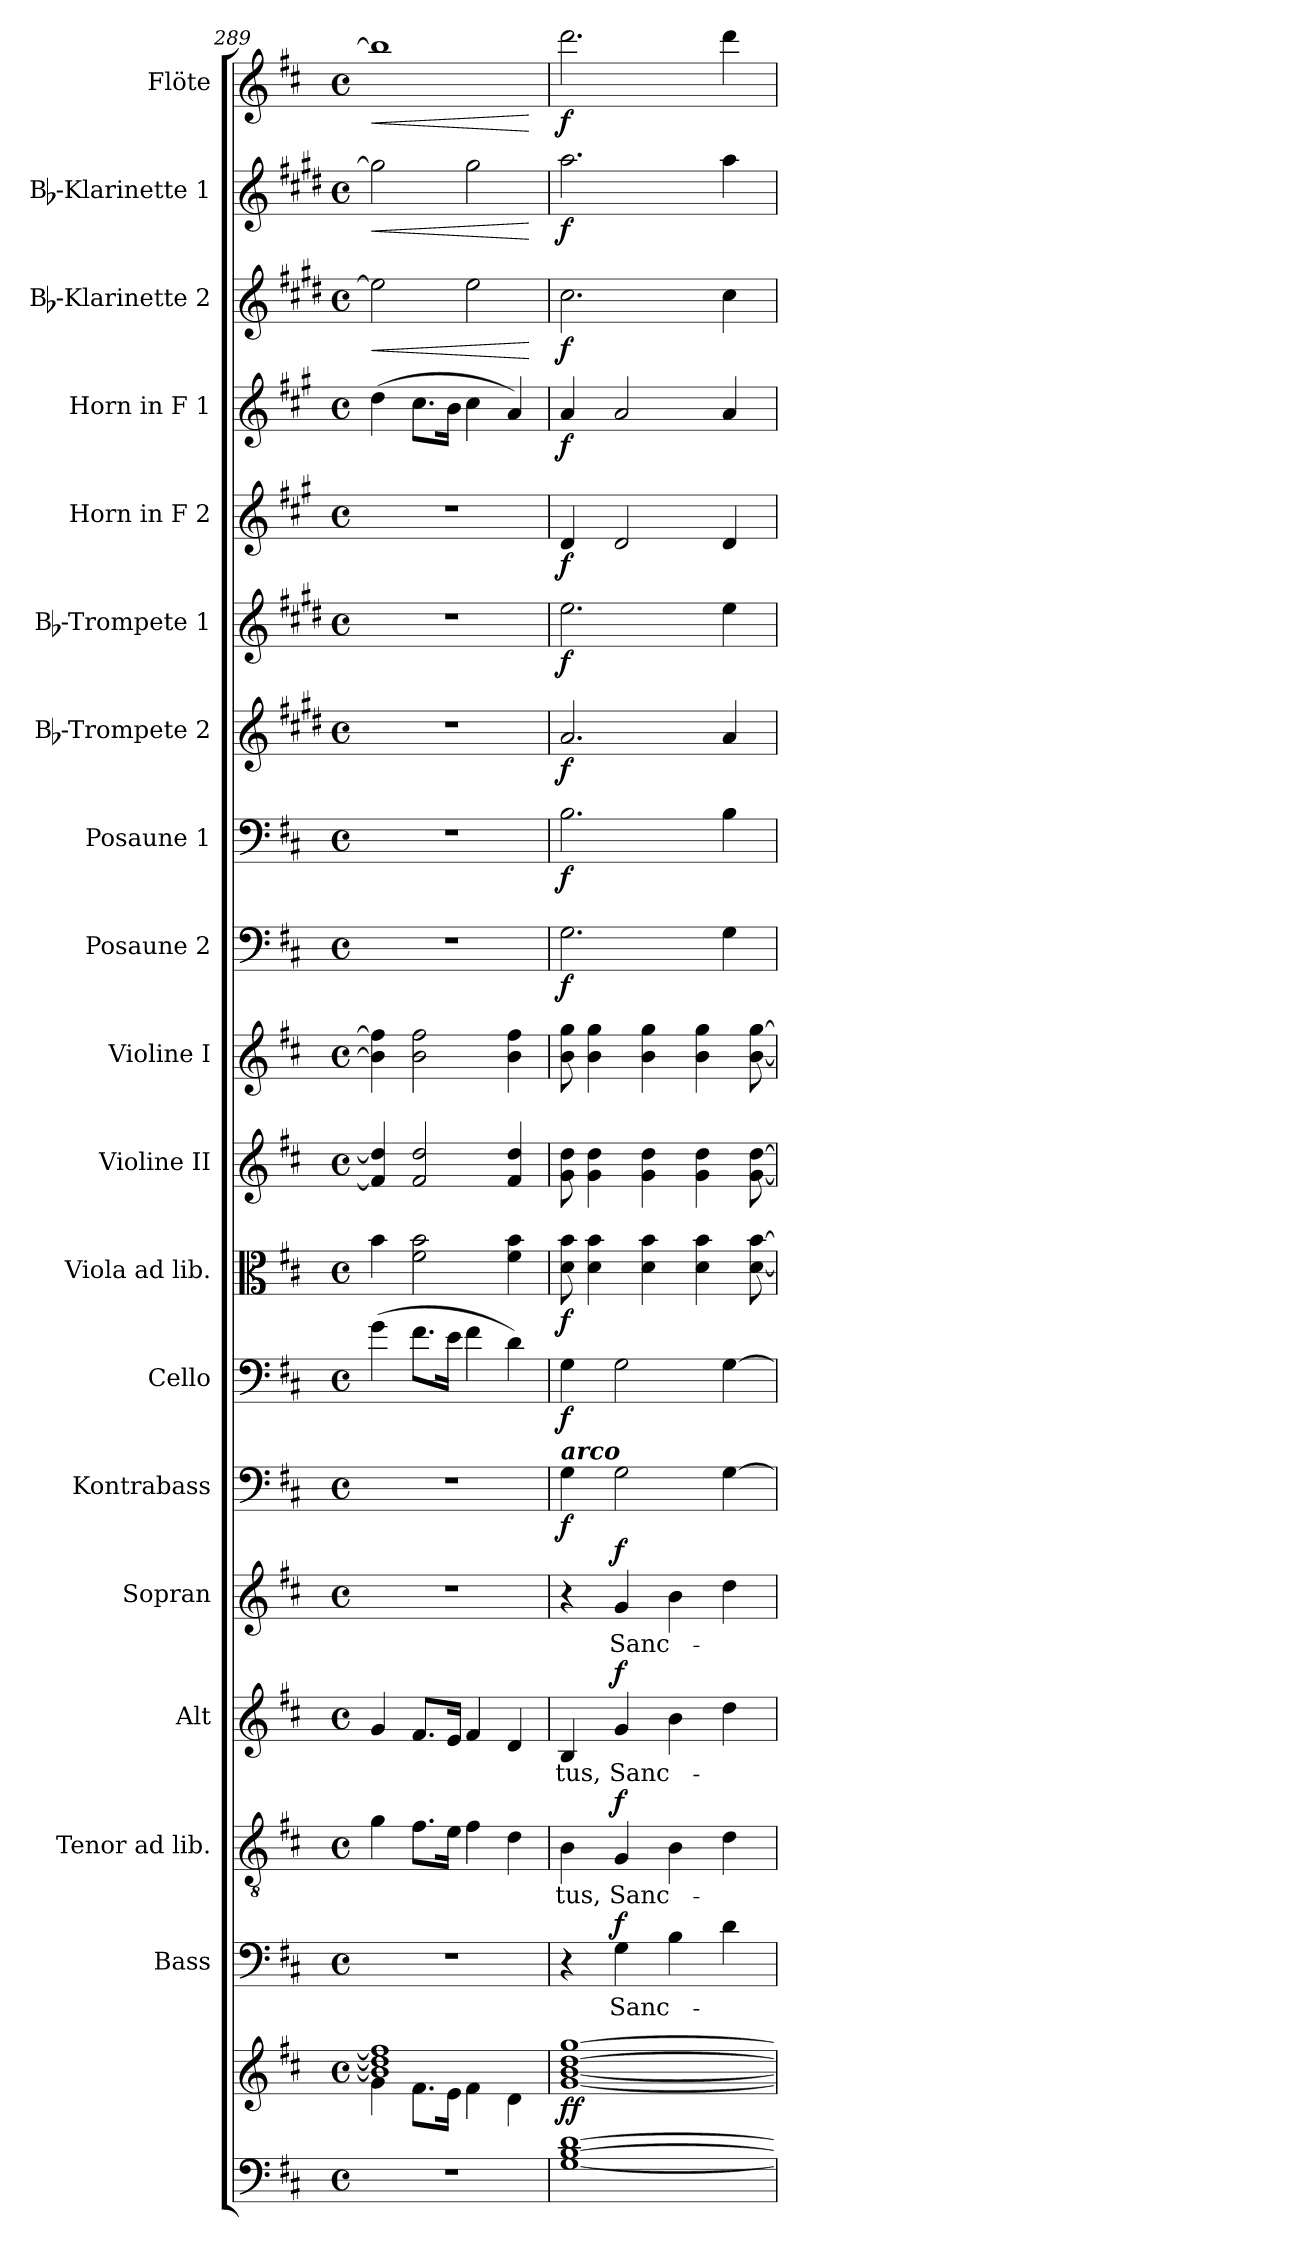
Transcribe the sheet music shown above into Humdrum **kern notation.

**kern	**kern	**dynam	**kern	**text	**dynam	**kern	**text	**dynam	**kern	**text	**dynam	**kern	**text	**dynam	**kern	**dynam	**kern	**dynam	**kern	**dynam	**kern	**kern	**kern	**dynam	**kern	**dynam	**kern	**dynam	**kern	**dynam	**kern	**dynam	**kern	**dynam	**kern	**dynam	**kern	**dynam	**kern	**dynam
*part19	*part19	*part19	*part18	*part18	*part18	*part17	*part17	*part17	*part16	*part16	*part16	*part15	*part15	*part15	*part14	*part14	*part13	*part13	*part12	*part12	*part11	*part10	*part9	*part9	*part8	*part8	*part7	*part7	*part6	*part6	*part5	*part5	*part4	*part4	*part3	*part3	*part2	*part2	*part1	*part1
*staff20	*staff19	*staff19/20	*staff18	*staff18	*staff18	*staff17	*staff17	*staff17	*staff16	*staff16	*staff16	*staff15	*staff15	*staff15	*staff14	*staff14	*staff13	*staff13	*staff12	*staff12	*staff11	*staff10	*staff9	*staff9	*staff8	*staff8	*staff7	*staff7	*staff6	*staff6	*staff5	*staff5	*staff4	*staff4	*staff3	*staff3	*staff2	*staff2	*staff1	*staff1
*	*	*	*I"Bass	*	*	*I"Tenor ad lib.	*	*	*I"Alt	*	*	*I"Sopran	*	*	*I"Kontrabass	*	*I"Cello	*	*I"Viola ad lib.	*	*I"Violine II	*I"Violine I	*I"Posaune 2	*	*I"Posaune 1	*	*I"Bb-Trompete 2	*	*I"Bb-Trompete 1	*	*I"Horn in F 2	*	*I"Horn in F 1	*	*I"Bb-Klarinette 2	*	*I"Bb-Klarinette 1	*	*I"Flöte	*
*	*	*	*I'B.	*	*	*I'T.	*	*	*I'A.	*	*	*I'S.	*	*	*I'Kb.	*	*	*	*I'Vla.	*	*I'Vl. II	*I'Vl. I	*I'Pos. 2	*	*I'Pos. 1	*	*I'Bb Trp. 2	*	*I'Bb Trp. 1	*	*	*	*	*	*I'Bb Kl. 2	*	*I'Bb Kl. 1	*	*I'Fl.	*
!!LO:PB:g=z
*clefF4	*clefG2	*	*clefF4	*	*	*clefGv2	*	*	*clefG2	*	*	*clefG2	*	*	*clefF4	*	*clefF4	*	*clefC3	*	*clefG2	*clefG2	*clefF4	*	*clefF4	*	*clefG2	*	*clefG2	*	*clefG2	*	*clefG2	*	*clefG2	*	*clefG2	*	*clefG2	*
*	*	*	*	*	*	*	*	*	*	*	*	*	*	*	*ITrd7c12	*	*	*	*	*	*	*	*	*	*	*	*ITrd1c2	*	*ITrd1c2	*	*ITrd4c7	*	*ITrd4c7	*	*ITrd1c2	*	*ITrd1c2	*	*	*
*k[f#c#]	*k[f#c#]	*	*k[f#c#]	*	*	*k[f#c#]	*	*	*k[f#c#]	*	*	*k[f#c#]	*	*	*k[f#c#]	*	*k[f#c#]	*	*k[f#c#]	*	*k[f#c#]	*k[f#c#]	*k[f#c#]	*	*k[f#c#]	*	*k[f#c#]	*	*k[f#c#]	*	*k[f#c#]	*	*k[f#c#]	*	*k[f#c#]	*	*k[f#c#]	*	*k[f#c#]	*
*D:	*D:	*	*D:	*	*	*D:	*	*	*D:	*	*	*D:	*	*	*D:	*	*D:	*	*D:	*	*D:	*D:	*D:	*	*D:	*	*D:	*	*D:	*	*D:	*	*D:	*	*D:	*	*D:	*	*D:	*
*M4/4	*M4/4	*	*M4/4	*	*	*M4/4	*	*	*M4/4	*	*	*M4/4	*	*	*M4/4	*	*M4/4	*	*M4/4	*	*M4/4	*M4/4	*M4/4	*	*M4/4	*	*M4/4	*	*M4/4	*	*M4/4	*	*M4/4	*	*M4/4	*	*M4/4	*	*M4/4	*
*met(c)	*met(c)	*	*met(c)	*	*	*met(c)	*	*	*met(c)	*	*	*met(c)	*	*	*met(c)	*	*met(c)	*	*met(c)	*	*met(c)	*met(c)	*met(c)	*	*met(c)	*	*met(c)	*	*met(c)	*	*met(c)	*	*met(c)	*	*met(c)	*	*met(c)	*	*met(c)	*
=289	=289	=289	=289	=289	=289	=289	=289	=289	=289	=289	=289	=289	=289	=289	=289	=289	=289	=289	=289	=289	=289	=289	=289	=289	=289	=289	=289	=289	=289	=289	=289	=289	=289	=289	=289	=289	=289	=289	=289	=289
*	*^	*	*	*	*	*	*	*	*	*	*	*	*	*	*	*	*	*	*	*	*	*	*	*	*	*	*	*	*	*	*	*	*	*	*	*	*	*	*	*
!	!	!	!	!	!	!	!	!	!	!	!	!	!	!	!	!	!	!	!	!	!	!	!	!	!	!	!	!	!	!	!	!	!	!	!	!	!LO:HP:b	!	!LO:HP:b	!	!LO:HP:b
1r	1b] 1dd] 1ff#]	4g\	.	1r	.	.	4g\	.	.	4g/	.	.	1r	.	.	1r	.	(>4g\	.	4b\	.	4f#/] 4dd/]	4b\] 4ff#\]	1r	.	1r	.	1r	.	1r	.	1r	.	(>4g\	.	2dd\]	<	2ff#\]	<	1bb]	<
.	.	8.f#\L	.	.	.	.	8.f#\L	.	.	8.f#/L	.	.	.	.	.	.	.	8.f#\L	.	2f#\ 2b\	.	2f#/ 2dd/	2b\ 2ff#\	.	.	.	.	.	.	.	.	.	.	8.f#\L	.	.	.	.	.	.	.
.	.	16e\Jk	.	.	.	.	16e\Jk	.	.	16e/Jk	.	.	.	.	.	.	.	16e\Jk	.	.	.	.	.	.	.	.	.	.	.	.	.	.	.	16e\Jk	.	.	.	.	.	.	.
.	.	4f#\	.	.	.	.	4f#\	.	.	4f#/	.	.	.	.	.	.	.	4f#\	.	.	.	.	.	.	.	.	.	.	.	.	.	.	.	4f#\	.	2dd\	.	2ff#\	.	.	.
.	.	4d\	.	.	.	.	4d\	.	.	4d/	.	.	.	.	.	.	.	4d\)	.	4f#\ 4b\	.	4f#/ 4dd/	4b\ 4ff#\	.	.	.	.	.	.	.	.	.	.	4d/)	.	.	.	.	.	.	.
*	*v	*v	*	*	*	*	*	*	*	*	*	*	*	*	*	*	*	*	*	*	*	*	*	*	*	*	*	*	*	*	*	*	*	*	*	*	*	*	*	*	*
.	.	.	.	.	.	.	.	.	.	.	.	.	.	.	.	.	.	.	.	.	.	.	.	.	.	.	.	.	.	.	.	.	.	.	.	[	.	[	.	[
=290	=290	=290	=290	=290	=290	=290	=290	=290	=290	=290	=290	=290	=290	=290	=290	=290	=290	=290	=290	=290	=290	=290	=290	=290	=290	=290	=290	=290	=290	=290	=290	=290	=290	=290	=290	=290	=290	=290	=290	=290
!	!	!	!	!	!	!	!	!	!	!	!	!	!	!	!LO:TX:a:Bi:t=arco	!	!	!	!	!	!	!	!	!	!	!	!	!	!	!	!	!	!	!	!	!	!	!	!	!
!	!	!LO:DY:b	!	!	!	!	!LO:LY:b	!	!	!LO:LY:b	!	!	!	!	!	!LO:DY:b	!	!LO:DY:b	!	!LO:DY:b	!	!	!	!LO:DY:b	!	!LO:DY:b	!	!LO:DY:b	!	!LO:DY:b	!	!LO:DY:b	!	!LO:DY:b	!	!LO:DY:b	!	!LO:DY:b	!	!LO:DY:b
[1G [1B [1d	[1g [1b [1dd [1gg	ff	4r	.	.	4B\	-tus,	.	4B/	-tus,	.	4r	.	.	4GG\	f	4G\	f	8d\ 8b\	f	8g\ 8dd\	8b\ 8gg\	2.G\	f	2.B\	f	2.g/	f	2.dd\	f	4G/	f	4d/	f	2.b\	f	2.gg\	f	2.ddd\	f
.	.	.	.	.	.	.	.	.	.	.	.	.	.	.	.	.	.	.	4d\ 4b\	.	4g\ 4dd\	4b\ 4gg\	.	.	.	.	.	.	.	.	.	.	.	.	.	.	.	.	.	.
!	!	!	!	!LO:LY:b	!LO:DY:a	!	!LO:LY:b	!LO:DY:a	!	!LO:LY:b	!LO:DY:a	!	!LO:LY:b	!LO:DY:a	!	!	!	!	!	!	!	!	!	!	!	!	!	!	!	!	!	!	!	!	!	!	!	!	!	!
.	.	.	4G\	Sanc-	f	4G/	Sanc-	f	4g/	Sanc-	f	4g/	Sanc-	f	2GG\	.	2G\	.	.	.	.	.	.	.	.	.	.	.	.	.	2G/	.	2d/	.	.	.	.	.	.	.
.	.	.	.	.	.	.	.	.	.	.	.	.	.	.	.	.	.	.	4d\ 4b\	.	4g\ 4dd\	4b\ 4gg\	.	.	.	.	.	.	.	.	.	.	.	.	.	.	.	.	.	.
.	.	.	4B\	.	.	4B\	.	.	4b\	.	.	4b\	.	.	.	.	.	.	.	.	.	.	.	.	.	.	.	.	.	.	.	.	.	.	.	.	.	.	.	.
.	.	.	.	.	.	.	.	.	.	.	.	.	.	.	.	.	.	.	4d\ 4b\	.	4g\ 4dd\	4b\ 4gg\	.	.	.	.	.	.	.	.	.	.	.	.	.	.	.	.	.	.
.	.	.	4d\	.	.	4d\	.	.	4dd\	.	.	4dd\	.	.	[4GG\	.	[4G\	.	.	.	.	.	4G\	.	4B\	.	4g/	.	4dd\	.	4G/	.	4d/	.	4b\	.	4gg\	.	4ddd\	.
.	.	.	.	.	.	.	.	.	.	.	.	.	.	.	.	.	.	.	[8d\ [8b\	.	[8g\ [8dd\	[8b\ [8gg\	.	.	.	.	.	.	.	.	.	.	.	.	.	.	.	.	.	.
=	=	=	=	=	=	=	=	=	=	=	=	=	=	=	=	=	=	=	=	=	=	=	=	=	=	=	=	=	=	=	=	=	=	=	=	=	=	=	=	=
*-	*-	*-	*-	*-	*-	*-	*-	*-	*-	*-	*-	*-	*-	*-	*-	*-	*-	*-	*-	*-	*-	*-	*-	*-	*-	*-	*-	*-	*-	*-	*-	*-	*-	*-	*-	*-	*-	*-	*-	*-
